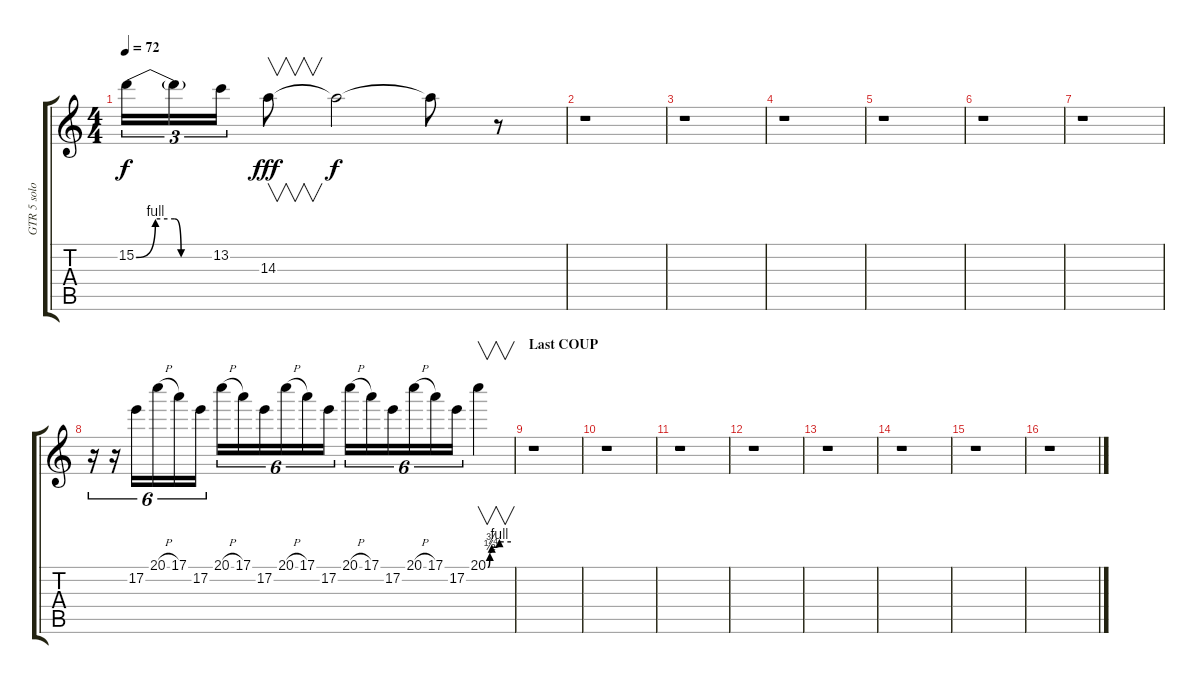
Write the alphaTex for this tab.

\track ("GTR 5 solo 1" "GTR 5 solo") {instrument distortionguitar}
\staff {score tabs}
\tuning (E4 B3 G3 D3 A2 E2) {hide}
\ts (4 4)
\tempo 72
\clef g2
\ks c
15.2{be (custom 0 0 15 4 30 4 35 0 45 0 60 0)}.16{tu (3 2) dy f} 15.2{t}.16{tu (3 2)} 13.2.16{tu (3 2)} 14.3.8{v dy fff} 14.3{t}.2{dy f} 14.3{t}.8 r.8 |
r.1 |
r.1 |
r.1 |
r.1 |
r.1 |
r.1 |
r.16{tu (6 4)} r.16{tu (6 4)} 17.2.16{tu (6 4)} 20.1{h}.16{tu (6 4)} 17.1.16{tu (6 4)} 17.2.16{tu (6 4)} 20.1{h}.16{tu (6 4)} 17.1.16{tu (6 4)} 17.2.16{tu (6 4)} 20.1{h}.16{tu (6 4)} 17.1.16{tu (6 4)} 17.2.16{tu (6 4)} 20.1{h}.16{tu (6 4)} 17.1.16{tu (6 4)} 17.2.16{tu (6 4)} 20.1{h}.16{tu (6 4)} 17.1.16{tu (6 4)} 17.2.16{tu (6 4)} 20.1{be (custom 0 0 5 2 10 3 15 3 30 4 60 4)}.4{v} |
\section ("" "Last COUP")
r.1 |
r.1 |
r.1 |
r.1 |
r.1 |
r.1 |
r.1 |
r.1
